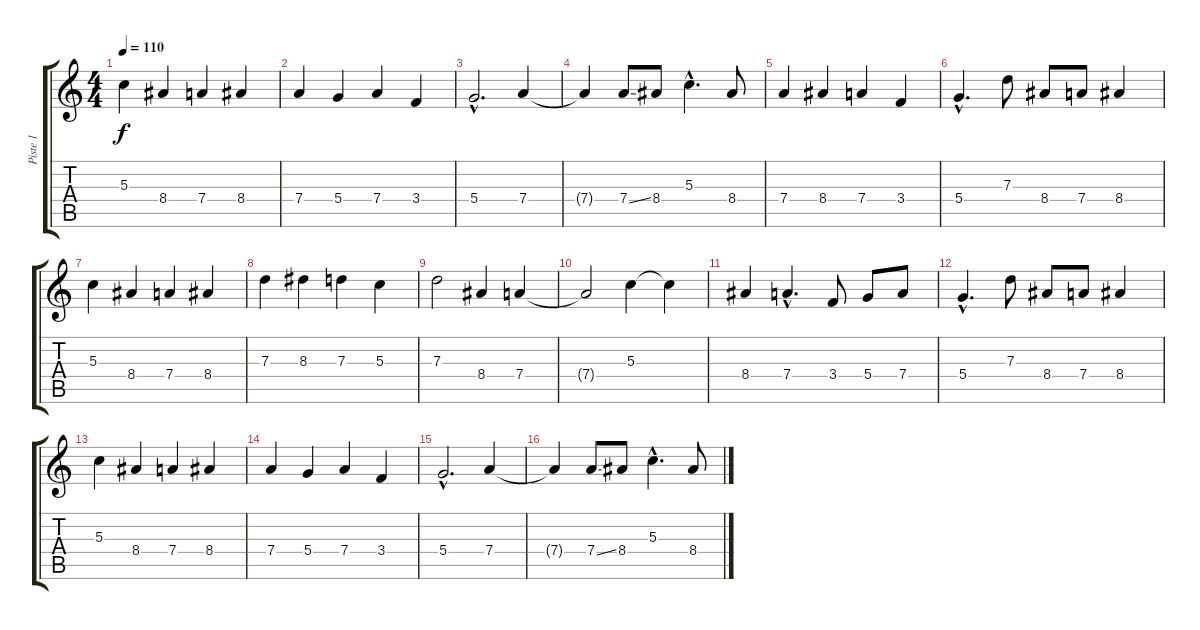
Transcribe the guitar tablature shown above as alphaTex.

\track ("Piste 1" "Piste 1") {instrument overdrivenguitar}
\staff {score tabs}
\tuning (E4 B3 G3 D3 A2 E2) {hide}
\ts (4 4)
\tempo 110
\clef g2
\ks c
5.3.4{dy f} 8.4.4 7.4.4 8.4.4 |
7.4.4 5.4.4 7.4.4 3.4.4 |
5.4{hac}.2{d} 7.4.4 |
7.4{t}.4 7.4{ss}.8 8.4.8 5.3{hac}.4{d} 8.4.8 |
7.4.4 8.4.4 7.4.4 3.4.4 |
5.4{hac}.4{d} 7.3.8 8.4.8 7.4.8 8.4.4 |
5.3.4 8.4.4 7.4.4 8.4.4 |
7.3.4 8.3.4 7.3.4 5.3.4 |
7.3.2 8.4.4 7.4.4 |
7.4{t}.2 5.3.4 5.3{t}.4 |
8.4.4 7.4{hac}.4{d} 3.4.8 5.4.8 7.4.8 |
5.4{hac}.4{d} 7.3.8 8.4.8 7.4.8 8.4.4 |
5.3.4 8.4.4 7.4.4 8.4.4 |
7.4.4 5.4.4 7.4.4 3.4.4 |
5.4{hac}.2{d} 7.4.4 |
7.4{t}.4 7.4{ss}.8 8.4.8 5.3{hac}.4{d} 8.4.8
